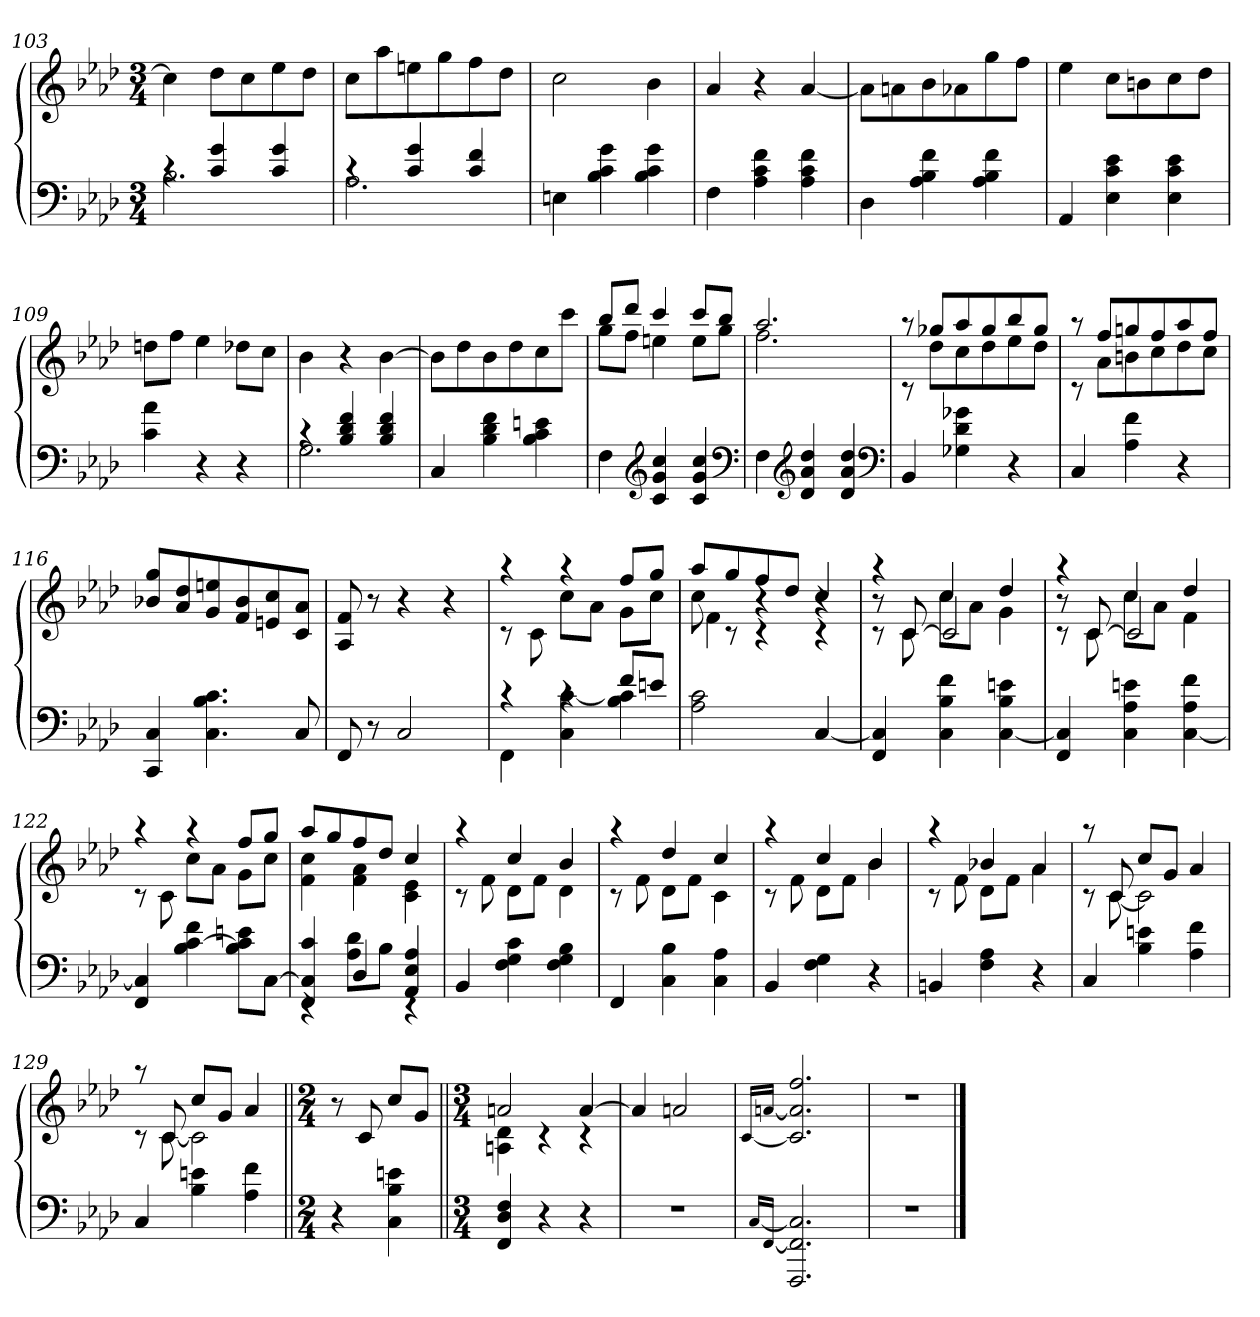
**kern	**kern
*part1	*part1
*staff2	*staff1
*clefF4	*clefG2
*k[b-e-a-d-]	*k[b-e-a-d-]
*M3/4	*M3/4
=103	=103
*^	*
4rc	2.B-	4cc]
4c 4g	.	8dd-L
.	.	8cc
4c 4g	.	8ee-
.	.	8dd-J
=104	=104	=104
4rc	2.A-	8ccL
.	.	8aa-
4c 4g	.	8een
.	.	8gg
4c 4f	.	8ff
.	.	8dd-J
*v	*v	*
=105	=105
4En	2cc
4B- 4c 4g	.
4B- 4c 4g	4b-
=106	=106
4F	4a-
4A- 4c 4f	4r
4A- 4c 4f	[4a-
=107	=107
4D-	8a-L]
.	8an
4A- 4B- 4f	8b-
.	8a-X
4A- 4B- 4f	8gg
.	8ffJ
=108	=108
4AA-	4ee-
4E- 4c 4e-	8ccL
.	8bn
4E- 4c 4e-	8cc
.	8dd-J
=109	=109
4c 4a-	8ddnL
.	8ffJ
4r	4ee-
4r	8dd-XL
.	8ccJ
=110	=110
*^	*
4rc	2.G	4b-
4B- 4d- 4f	.	4r
4B- 4d- 4f	.	[4b-
*v	*v	*
=111	=111
4C	8b-L]
.	8dd-
4B- 4d- 4f	8b-
.	8dd-
4B- 4c 4en	8cc
.	8cccJ
=112	=112
*	*^
4F	8bb-L	8ggL
.	8ddd-J	8ffJ
*clefG2	*	*
4c 4g 4cc	4ccc	4een
4c 4g 4cc	8cccL	8eeL
.	8bb-J	8ggJ
*clefF4	*	*
=113	=113	=113
4F	2.aa-	2.ff
*clefG2	*	*
4d- 4a- 4dd-	.	.
4d- 4a- 4dd-	.	.
*clefF4	*	*
=114	=114	=114
4BB-	8raa	8rc
.	8gg-XL	8dd-L
4G-X 4d- 4g-X	8aa-	8cc
.	8gg-	8dd-
4r	8bb-	8ee-
.	8gg-J	8dd-J
=115	=115	=115
4C	8raa	8rc
.	8ffL	8a-L
4A- 4f	8ggn	8bn
.	8ff	8cc
4r	8aa-	8dd-
.	8ffJ	8ccJ
*	*v	*v
=116	=116
4CC 4C	8b-X 8ggL
.	8a- 8dd-
4.C 4.B- 4.c	8g 8een
.	8f 8b-
.	8en 8cc
8C	8c 8a-J
=117	=117
8FF	8A- 8f
8r	8r
2C	4r
.	4r
=118	=118
*^	*^
4rc	4FF	4raa	8rc
.	.	.	8c
4rc	4C [4c	4raa	8ccL
.	.	.	8a-J
8fL	4B- 4c]	8ffL	8gL
8enJ	.	8ggJ	8ccJ
*v	*v	*	*
=119	=119	=119
*	*	*^
2A- 2c	8aa-L	8cc	4f\
.	8gg	8rc	.
.	8ff	4rc	4r
.	8dd-J	.	.
[4C	4cc	4rc	4r
=120	=120	=120	=120
4FF 4C]	4raa	8rc	8r
.	.	8c	[8c/
4C 4B- 4f	4cc	8ccL	2c/]
.	.	8a-J	.
[4C 4B- 4en	4dd-	4g	.
=121	=121	=121	=121
4FF 4C]	4raa	8rc	8r
.	.	8c	[8c/
4C 4A- 4en	4cc	8ccL	2c/]
.	.	8a-J	.
[4C 4A- 4f	4dd-	4f	.
*	*	*v	*v
=122	=122	=122
4FF 4C]	4raa	8rc
.	.	8c
4B- [4c 4f	4raa	8ccL
.	.	8a-J
8B- 8c] 8enL	8ffL	8gL
[8CJ	8ggJ	8ccJ
=123	=123	=123
*^	*	*
4FF 4C] 4c	4rEE	8aa-L	4f 4cc
.	.	8gg	.
4D-	8A- 8d-L	8ff	4f 4a-
.	8B-J	8dd-J	.
4AA- 4E- 4A-	4rEE	4cc	4c 4e-
*v	*v	*	*
=124	=124	=124
4BB-	4raa	8rc
.	.	8f
4F 4G 4c	4cc	8d-L
.	.	8fJ
4F 4G 4B-	4b-	4d-
=125	=125	=125
4FF	4raa	8rc
.	.	8f
4C 4B-	4dd-	8d-L
.	.	8fJ
4C 4A-	4cc	4c
=126	=126	=126
4BB-	4raa	8rc
.	.	8f
4F 4G	4cc	8d-L
.	.	8fJ
4r	4b-	4b-
=127	=127	=127
4BBn	4raa	8rc
.	.	8f
4F 4A-	4b-X	8d-L
.	.	8fJ
4r	4a-	4a-
=128	=128	=128
4C	8raa	8rc
.	8c	[8c
4B- 4en	8ccL	2c]
.	8gJ	.
4A- 4f	4a-	.
=129	=129	=129
4C	8raa	8rc
.	8c	[8c
4B- 4en	8ccL	2c]
.	8gJ	.
4A- 4f	4a-	.
*	*v	*v
=130||	=130||
*M2/4	*M2/4
4r	8r
.	8c
4C 4B- 4en	8ccL
.	8gJ
=131||	=131||
*M3/4	*M3/4
*	*^
4FF 4D- 4F	2an	4An 4d-
4r	.	4rc
4r	[4a	4rc
*	*v	*v
=132	=132
2.r	4a]
.	2an
=133	=133
[16qqC/LL	[16qqc/LL
[16qqFF/JJ	[16qqan/JJ
2.FFF 2.FF] 2.C]	2.c] 2.a] 2.ff
=134	=134
2.r	2.r
==	==
*-	*-
